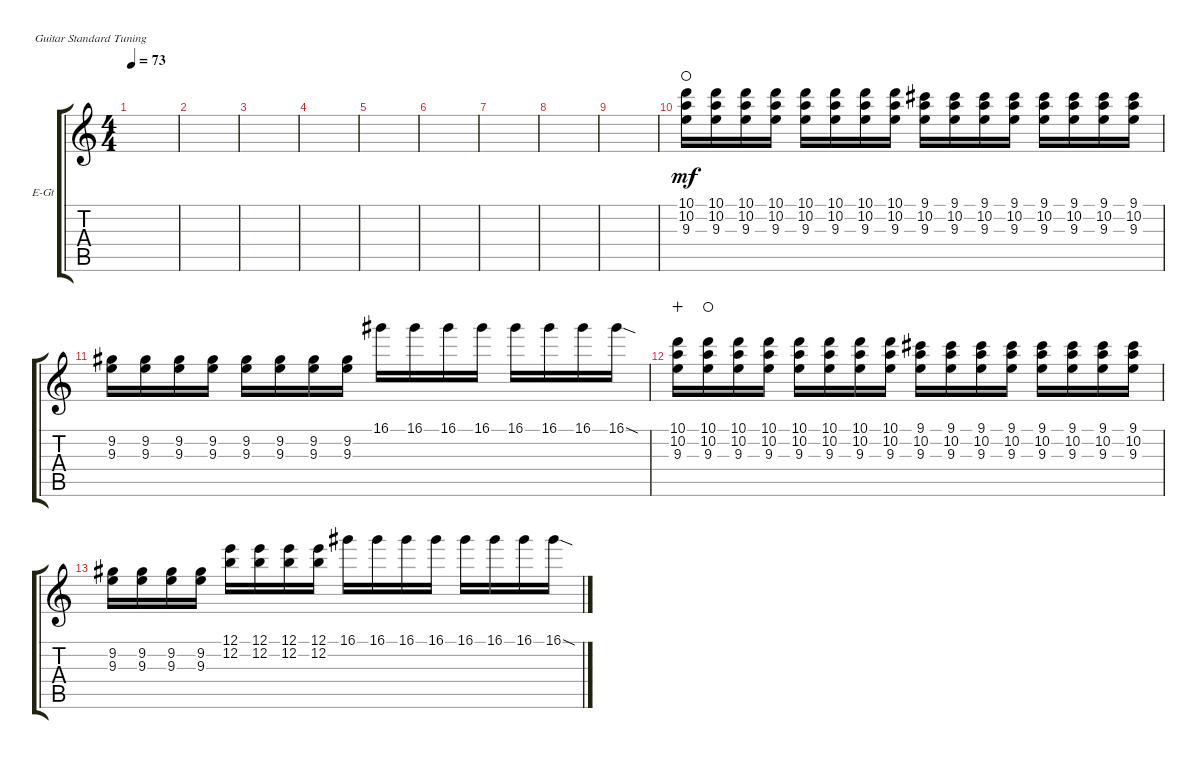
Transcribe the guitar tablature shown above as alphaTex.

\bracketExtendMode groupsimilarinstruments
\firstSystemTrackNameOrientation horizontal
\otherSystemsTrackNameOrientation horizontal
\track ("Jazz Wah" "E-Gt") {instrument electricguitarclean}
\staff {score tabs}
\tuning (E4 B3 G3 D3 A2 E2)
\ts (4 4)
\tempo 73
\clef g2
\scale
0.333333
\ks c
|
\scale
0.333333 |
\scale
0.333333 |
\scale
0.333333 |
\scale
0.333333 |
\scale
0.333333 |
\scale
0.333333 |
\scale
0.333333 |
\scale
0.333333 |
\scale
0.333333 (10.1 10.2 9.3).16{dy mf waho} (10.1 10.2 9.3).16 (10.1 10.2 9.3).16 (10.1 10.2 9.3).16 (10.1 10.2 9.3).16 (10.1 10.2 9.3).16 (10.1 10.2 9.3).16 (10.1 10.2 9.3).16 (9.1 10.2 9.3).16 (9.1 10.2 9.3).16 (9.1 10.2 9.3).16 (9.1 10.2 9.3).16 (9.1 10.2 9.3).16 (9.1 10.2 9.3).16 (9.1 10.2 9.3).16 (9.1 10.2 9.3).16 |
\scale
0.333333 (9.2 9.3).16 (9.2 9.3).16 (9.2 9.3).16 (9.2 9.3).16 (9.2 9.3).16 (9.2 9.3).16 (9.2 9.3).16 (9.2 9.3).16 16.1.16 16.1.16 16.1.16 16.1.16 16.1.16 16.1.16 16.1.16 16.1{sod}.16 |
\scale
0.333333 (10.1 10.2 9.3).16{wahc} (10.1 10.2 9.3).16{waho} (10.1 10.2 9.3).16 (10.1 10.2 9.3).16 (10.1 10.2 9.3).16 (10.1 10.2 9.3).16 (10.1 10.2 9.3).16 (10.1 10.2 9.3).16 (9.1 10.2 9.3).16 (9.1 10.2 9.3).16 (9.1 10.2 9.3).16 (9.1 10.2 9.3).16 (9.1 10.2 9.3).16 (9.1 10.2 9.3).16 (9.1 10.2 9.3).16 (9.1 10.2 9.3).16 |
\scale
0.333333 (9.2 9.3).16 (9.2 9.3).16 (9.2 9.3).16 (9.2 9.3).16 (12.1 12.2).16 (12.1 12.2).16 (12.1 12.2).16 (12.1 12.2).16 16.1.16 16.1.16 16.1.16 16.1.16 16.1.16 16.1.16 16.1.16 16.1{sod}.16 |
\scale
0.333333 |
\scale
0.333333 |
\scale
0.333333
